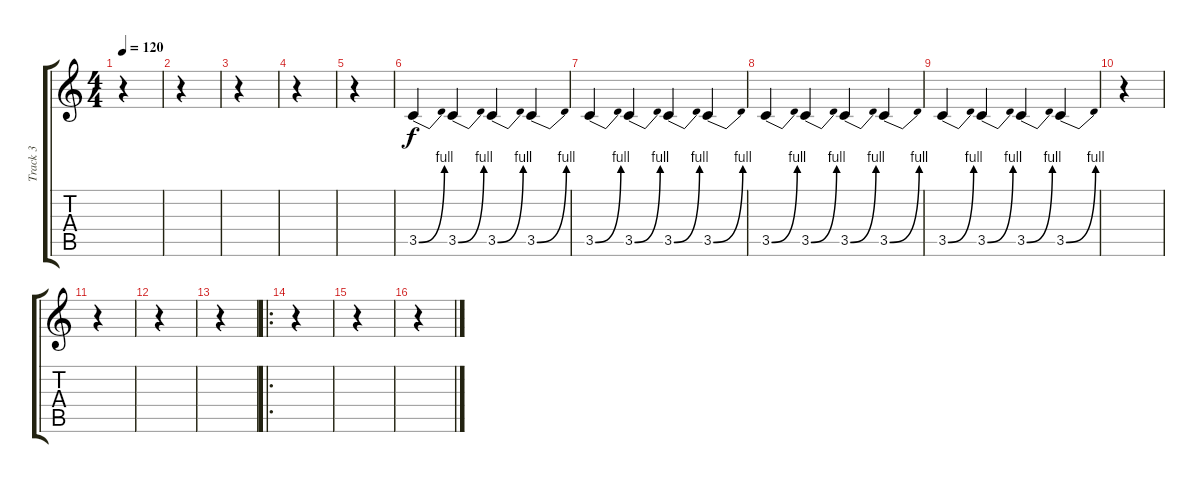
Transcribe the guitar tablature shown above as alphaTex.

\track ("Track 3" "Track 3") {instrument slapbass1}
\staff {score tabs}
\tuning (E4 B3 G3 D3 A2 E2) {hide}
\ts (4 4)
\tempo 120
\clef g2
\ks c
r.4{dy f} |
r.4 |
r.4 |
r.4 |
r.4 |
3.5{be (bend 0 0 60 4)}.4 3.5{be (bend 0 0 60 4)}.4 3.5{be (bend 0 0 60 4)}.4 3.5{be (bend 0 0 60 4)}.4 |
3.5{be (bend 0 0 60 4)}.4 3.5{be (bend 0 0 60 4)}.4 3.5{be (bend 0 0 60 4)}.4 3.5{be (bend 0 0 60 4)}.4 |
3.5{be (bend 0 0 60 4)}.4 3.5{be (bend 0 0 60 4)}.4 3.5{be (bend 0 0 60 4)}.4 3.5{be (bend 0 0 60 4)}.4 |
3.5{be (bend 0 0 60 4)}.4 3.5{be (bend 0 0 60 4)}.4 3.5{be (bend 0 0 60 4)}.4 3.5{be (bend 0 0 60 4)}.4 |
r.4 |
r.4 |
r.4 |
r.4 |
\ro
r.4 |
r.4 |
r.4
